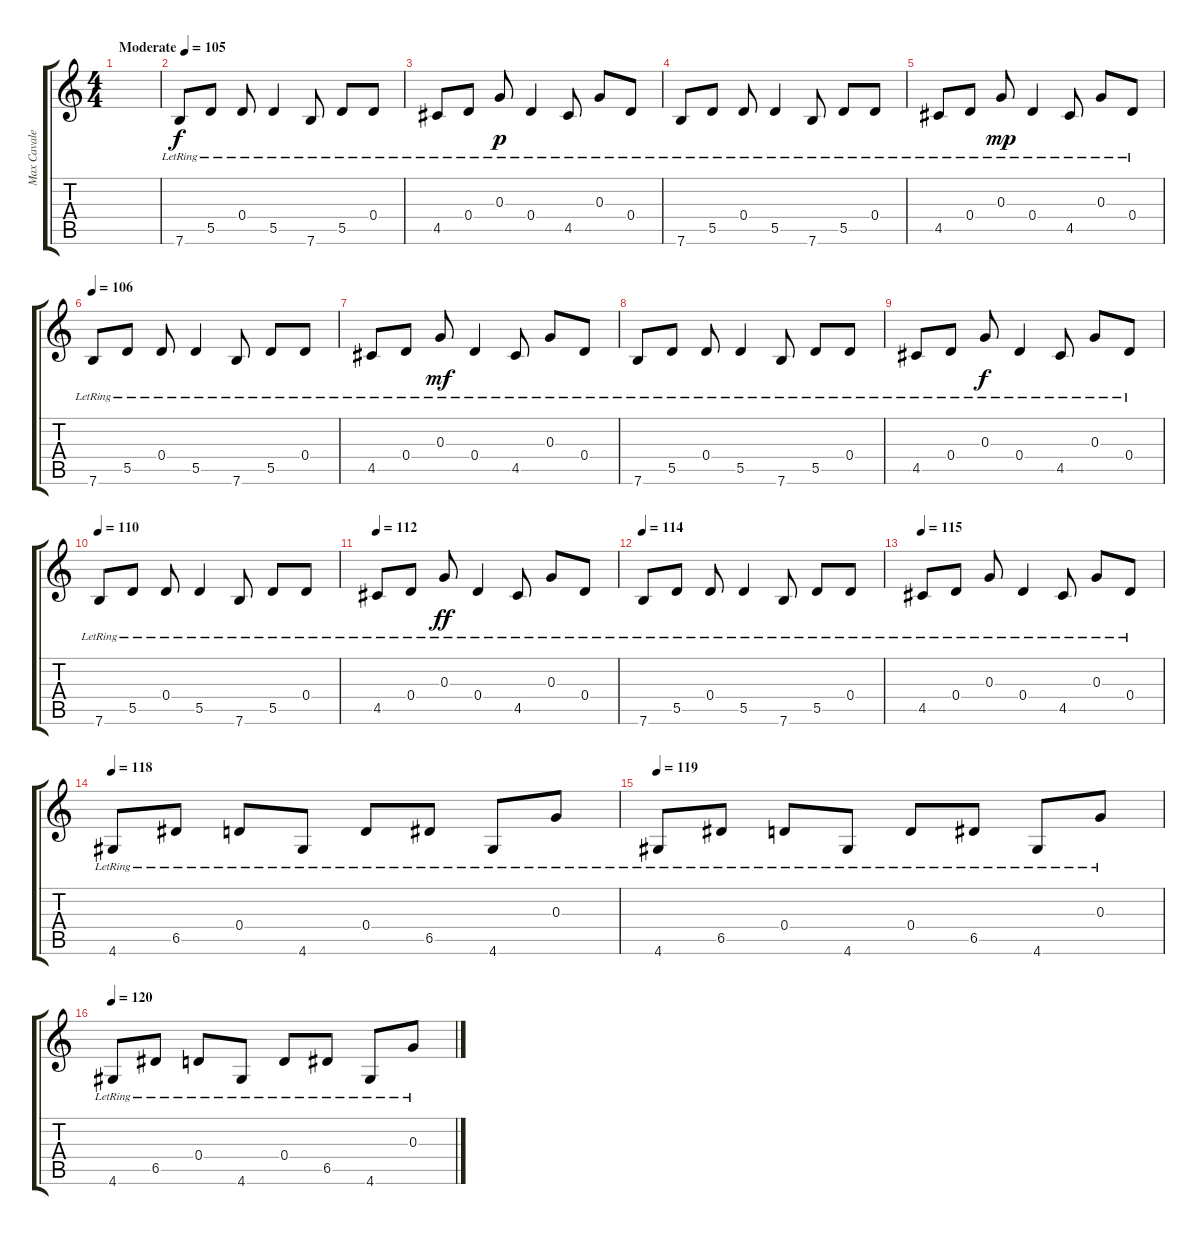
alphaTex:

\track ("Max Cavalera" "Max Cavale") {instrument acousticguitarsteel}
\staff {score tabs}
\tuning (E4 B3 G3 D3 A2 E2) {hide}
\ts (4 4)
\tempo (105 "Moderate")
\clef g2
\ks c
|
7.6{lr}.8{txt ""} 5.5{lr}.8 0.4{lr}.8 5.5{lr}.4 7.6{lr}.8 5.5{lr}.8 0.4{lr}.8 |
4.5{lr}.8 0.4{lr}.8 0.3{lr}.8{dy p} 0.4{lr}.4 4.5{lr}.8 0.3{lr}.8 0.4{lr}.8 |
7.6{lr}.8 5.5{lr}.8 0.4{lr}.8 5.5{lr}.4 7.6{lr}.8 5.5{lr}.8 0.4{lr}.8 |
4.5{lr}.8 0.4{lr}.8 0.3{lr}.8{dy mp} 0.4{lr}.4 4.5{lr}.8 0.3{lr}.8 0.4{lr}.8 |
\tempo 106
7.6{lr}.8 5.5{lr}.8 0.4{lr}.8 5.5{lr}.4 7.6{lr}.8 5.5{lr}.8 0.4{lr}.8 |
4.5{lr}.8 0.4{lr}.8 0.3{lr}.8{dy mf} 0.4{lr}.4 4.5{lr}.8 0.3{lr}.8 0.4{lr}.8 |
7.6{lr}.8 5.5{lr}.8 0.4{lr}.8 5.5{lr}.4 7.6{lr}.8 5.5{lr}.8 0.4{lr}.8 |
4.5{lr}.8 0.4{lr}.8 0.3{lr}.8{dy f} 0.4{lr}.4 4.5{lr}.8 0.3{lr}.8 0.4{lr}.8 |
\tempo 110
7.6{lr}.8 5.5{lr}.8 0.4{lr}.8 5.5{lr}.4 7.6{lr}.8 5.5{lr}.8 0.4{lr}.8 |
\tempo 112
4.5{lr}.8 0.4{lr}.8 0.3{lr}.8{dy ff} 0.4{lr}.4 4.5{lr}.8 0.3{lr}.8 0.4{lr}.8 |
\tempo 114
7.6{lr}.8 5.5{lr}.8 0.4{lr}.8 5.5{lr}.4 7.6{lr}.8 5.5{lr}.8 0.4{lr}.8 |
\tempo 115
4.5{lr}.8 0.4{lr}.8 0.3{lr}.8 0.4{lr}.4 4.5{lr}.8 0.3{lr}.8 0.4{lr}.8 |
\tempo 118
4.6{lr}.8 6.5{lr}.8 0.4{lr}.8 4.6{lr}.8 0.4{lr}.8 6.5{lr}.8 4.6{lr}.8 0.3{lr}.8 |
\tempo 119
4.6{lr}.8 6.5{lr}.8 0.4{lr}.8 4.6{lr}.8 0.4{lr}.8 6.5{lr}.8 4.6{lr}.8 0.3{lr}.8 |
\tempo 120
4.6{lr}.8 6.5{lr}.8 0.4{lr}.8 4.6{lr}.8 0.4{lr}.8 6.5{lr}.8 4.6{lr}.8 0.3{lr}.8
